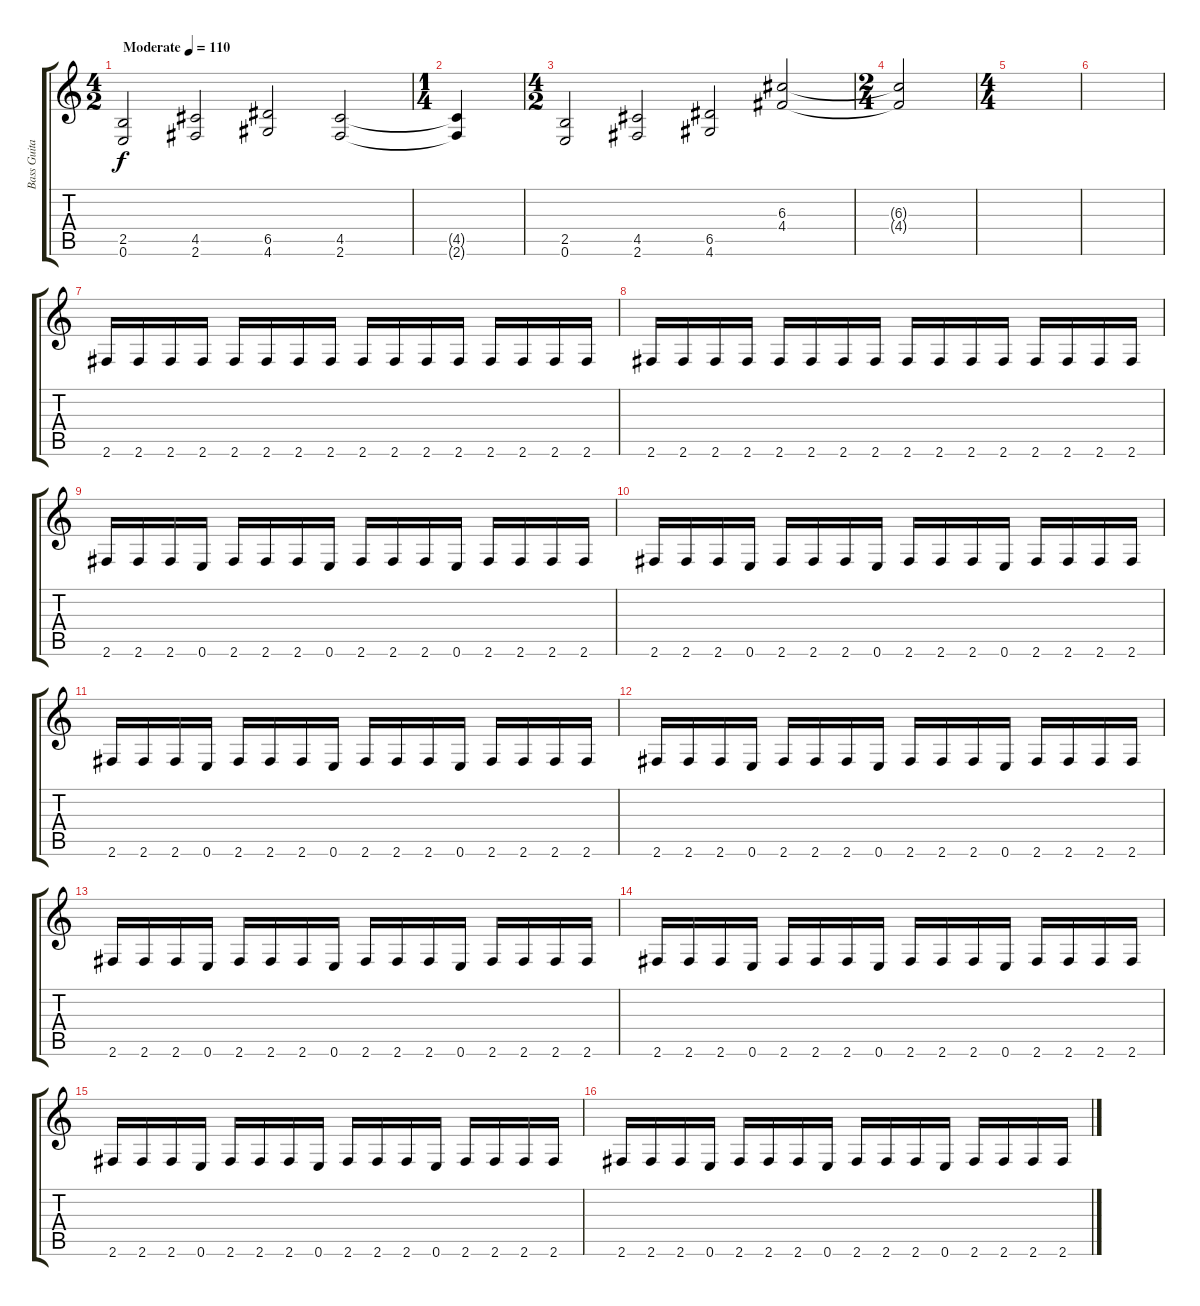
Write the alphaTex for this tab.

\track ("Bass Guitar" "Bass Guita") {instrument electricbassfinger}
\staff {score tabs}
\tuning (E4 B3 G3 D3 A2 E2) {hide}
\ts (4 2)
\tempo (110 "Moderate")
\clef g2
\ks c
(2.5 0.6).2{dy f instrument electricbassfinger} (4.5 2.6).2 (6.5 4.6).2 (4.5 2.6).2 |
\ts (1 4)
(4.5{t} 2.6{t}).4 |
\ts (4 2)
(2.5 0.6).2 (4.5 2.6).2 (6.5 4.6).2 (6.3 4.4).2 |
\ts (2 4)
(6.3{t} 4.4{t}).2 |
\ts (4 4)
|
|
2.6.16 2.6.16 2.6.16 2.6.16 2.6.16 2.6.16 2.6.16 2.6.16 2.6.16 2.6.16 2.6.16 2.6.16 2.6.16 2.6.16 2.6.16 2.6.16 |
2.6.16 2.6.16 2.6.16 2.6.16 2.6.16 2.6.16 2.6.16 2.6.16 2.6.16 2.6.16 2.6.16 2.6.16 2.6.16 2.6.16 2.6.16 2.6.16 |
2.6.16 2.6.16 2.6.16 0.6.16 2.6.16 2.6.16 2.6.16 0.6.16 2.6.16 2.6.16 2.6.16 0.6.16 2.6.16 2.6.16 2.6.16 2.6.16 |
2.6.16 2.6.16 2.6.16 0.6.16 2.6.16 2.6.16 2.6.16 0.6.16 2.6.16 2.6.16 2.6.16 0.6.16 2.6.16 2.6.16 2.6.16 2.6.16 |
2.6.16 2.6.16 2.6.16 0.6.16 2.6.16 2.6.16 2.6.16 0.6.16 2.6.16 2.6.16 2.6.16 0.6.16 2.6.16 2.6.16 2.6.16 2.6.16 |
2.6.16 2.6.16 2.6.16 0.6.16 2.6.16 2.6.16 2.6.16 0.6.16 2.6.16 2.6.16 2.6.16 0.6.16 2.6.16 2.6.16 2.6.16 2.6.16 |
2.6.16 2.6.16 2.6.16 0.6.16 2.6.16 2.6.16 2.6.16 0.6.16 2.6.16 2.6.16 2.6.16 0.6.16 2.6.16 2.6.16 2.6.16 2.6.16 |
2.6.16 2.6.16 2.6.16 0.6.16 2.6.16 2.6.16 2.6.16 0.6.16 2.6.16 2.6.16 2.6.16 0.6.16 2.6.16 2.6.16 2.6.16 2.6.16 |
2.6.16 2.6.16 2.6.16 0.6.16 2.6.16 2.6.16 2.6.16 0.6.16 2.6.16 2.6.16 2.6.16 0.6.16 2.6.16 2.6.16 2.6.16 2.6.16 |
2.6.16 2.6.16 2.6.16 0.6.16 2.6.16 2.6.16 2.6.16 0.6.16 2.6.16 2.6.16 2.6.16 0.6.16 2.6.16 2.6.16 2.6.16 2.6.16
